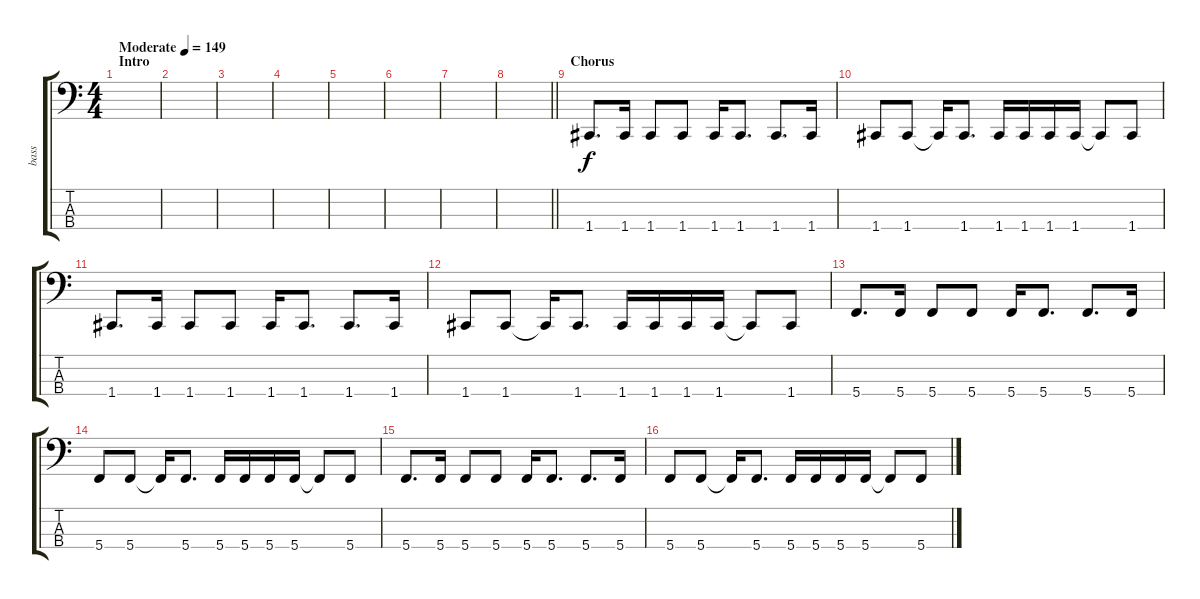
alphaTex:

\track ("bass" "bass") {instrument electricbasspick}
\staff {score tabs}
\tuning (F2 C2 G1 C1) {hide}
\ts (4 4)
\section ("" "Intro")
\tempo (149 "Moderate")
\clef f4
\ks c
|
|
|
|
|
|
|
\barLineRight lightlight
|
\section ("" "Chorus")
1.4.8{d} 1.4.16 1.4.8 1.4.8 1.4.16 1.4.8{d} 1.4.8{d} 1.4.16 |
1.4.8 1.4.8 1.4{t}.16 1.4.8{d} 1.4.16 1.4.16 1.4.16 1.4.16 1.4{t}.8 1.4.8 |
1.4.8{d} 1.4.16 1.4.8 1.4.8 1.4.16 1.4.8{d} 1.4.8{d} 1.4.16 |
1.4.8 1.4.8 1.4{t}.16 1.4.8{d} 1.4.16 1.4.16 1.4.16 1.4.16 1.4{t}.8 1.4.8 |
5.4.8{d} 5.4.16 5.4.8 5.4.8 5.4.16 5.4.8{d} 5.4.8{d} 5.4.16 |
5.4.8 5.4.8 5.4{t}.16 5.4.8{d} 5.4.16 5.4.16 5.4.16 5.4.16 5.4{t}.8 5.4.8 |
5.4.8{d} 5.4.16 5.4.8 5.4.8 5.4.16 5.4.8{d} 5.4.8{d} 5.4.16 |
5.4.8 5.4.8 5.4{t}.16 5.4.8{d} 5.4.16 5.4.16 5.4.16 5.4.16 5.4{t}.8 5.4.8
